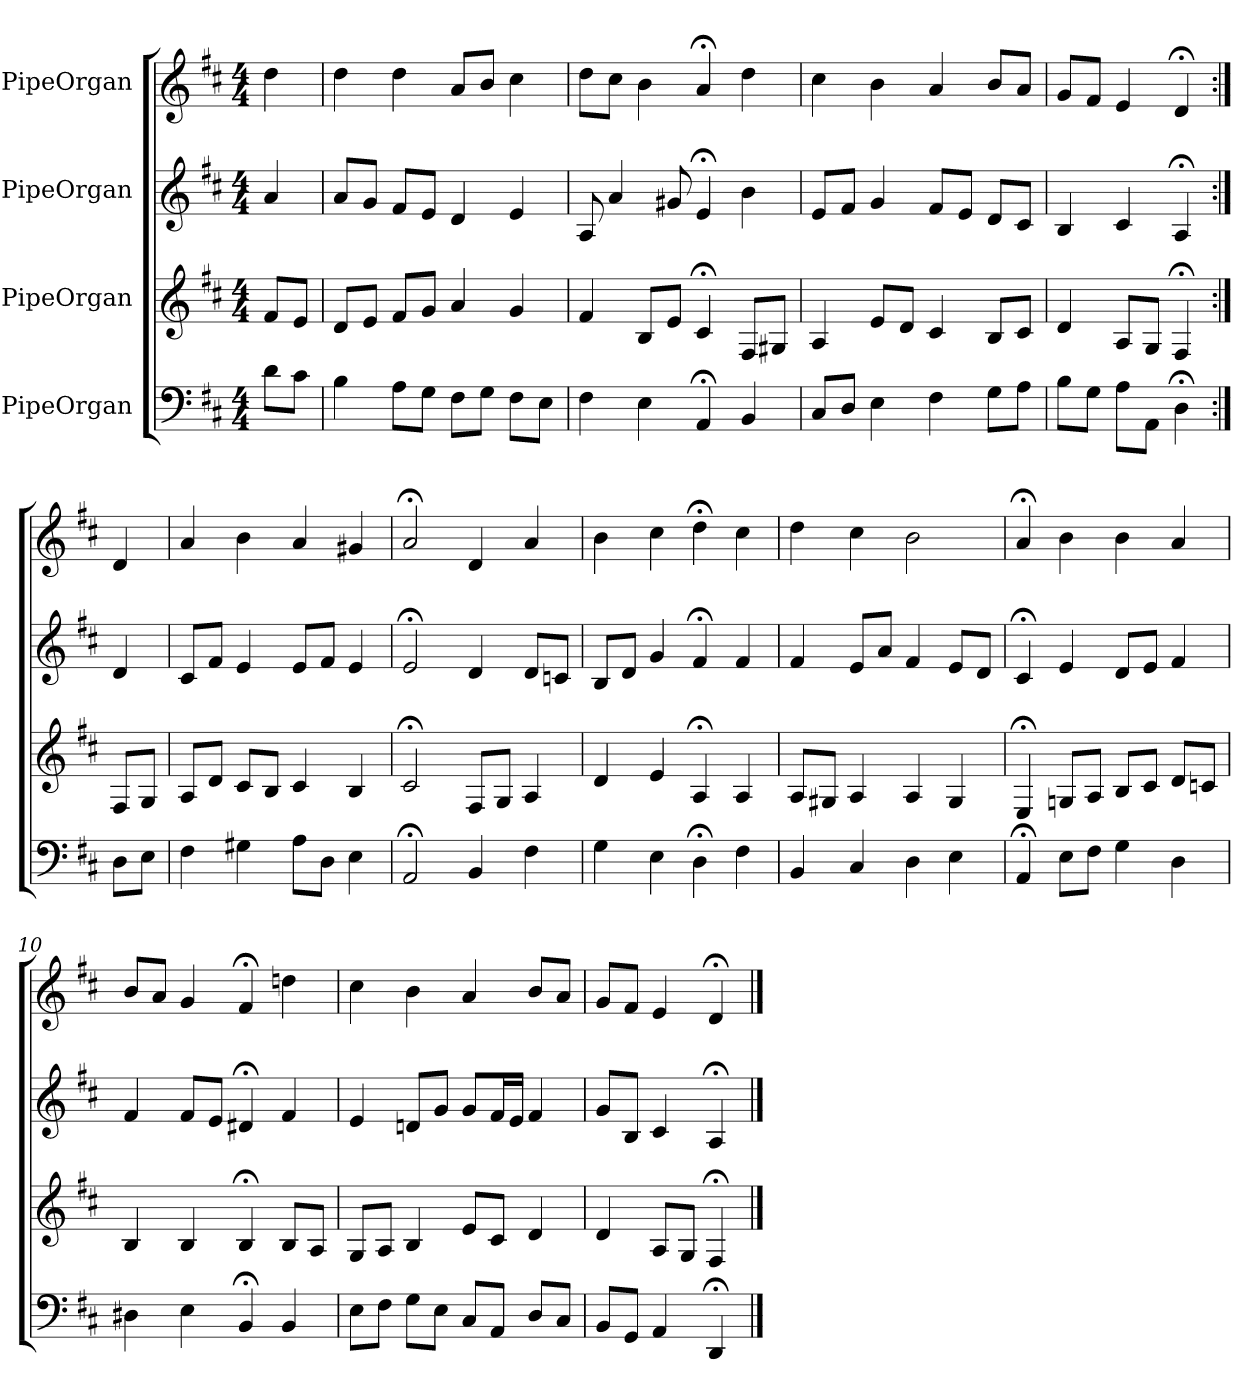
**kern	**kern	**kern	**kern
*part4	*part3	*part2	*part1
*staff4	*staff3	*staff2	*staff1
*I"PipeOrgan	*I"PipeOrgan	*I"PipeOrgan	*I"PipeOrgan
*k[f#c#]	*k[f#c#]	*k[f#c#]	*k[f#c#]
*D:	*D:	*D:	*D:
*M4/4	*M4/4	*M4/4	*M4/4
*MM60	*MM60	*MM60	*MM60
=	=	=	=
8dL	8f#L	4a	4dd
8c#J	8eJ	.	.
=1	=1	=1	=1
4B	8dL	8aL	4dd
.	8eJ	8gJ	.
8AL	8f#L	8f#L	4dd
8GJ	8gJ	8eJ	.
8F#L	4a	4d	8aL
8GJ	.	.	8bJ
8F#L	4g	4e	4cc#
8EJ	.	.	.
=2	=2	=2	=2
4F#	4f#	8A	8ddL
.	.	4a	8cc#J
4E	8BL	.	4b
.	8eJ	8g#X	.
4AA;<	4c#;<	4e;<	4a;<
4BB	8F#L	4b	4dd
.	8G#XJ	.	.
=3	=3	=3	=3
8C#L	4A	8eL	4cc#
8DJ	.	8f#J	.
4E	8eL	4g	4b
.	8dJ	.	.
4F#	4c#	8f#L	4a
.	.	8eJ	.
8GL	8BL	8dL	8bL
8AJ	8c#J	8c#J	8aJ
=4	=4	=4	=4
8BL	4d	4B	8gL
8GJ	.	.	8f#J
8AL	8AL	4c#	4e
8AAJ	8GJ	.	.
4D;<	4F#;<	4A;<	4d;<
=:|!	=:|!	=:|!	=:|!
8DL	8F#L	4d	4d
8EJ	8GJ	.	.
=5	=5	=5	=5
4F#	8AL	8c#L	4a
.	8dJ	8f#J	.
4G#X	8c#L	4e	4b
.	8BJ	.	.
8AL	4c#	8eL	4a
8DJ	.	8f#J	.
4E	4B	4e	4g#X
=6	=6	=6	=6
2AA;<	2c#;<	2e;<	2a;<
4BB	8F#L	4d	4d
.	8GJ	.	.
4F#	4A	8dL	4a
.	.	8cnJ	.
=7	=7	=7	=7
4G	4d	8BL	4b
.	.	8dJ	.
4E	4e	4g	4cc#
4D;<	4A;<	4f#;<	4dd;<
4F#	4A	4f#	4cc#
=8	=8	=8	=8
4BB	8AL	4f#	4dd
.	8G#XJ	.	.
4C#	4A	8eL	4cc#
.	.	8aJ	.
4D	4A	4f#	2b
4E	4G#	8eL	.
.	.	8dJ	.
=9	=9	=9	=9
4AA;<	4E;<	4c#;<	4a;<
8EL	8GnL	4e	4b
8F#J	8AJ	.	.
4G	8BL	8dL	4b
.	8c#J	8eJ	.
4D	8dL	4f#	4a
.	8cnJ	.	.
=10	=10	=10	=10
4D#X	4B	4f#	8bL
.	.	.	8aJ
4E	4B	8f#L	4g
.	.	8eJ	.
4BB;<	4B;<	4d#X;<	4f#;<
4BB	8BL	4f#	4ddn
.	8AJ	.	.
=11	=11	=11	=11
8EL	8GL	4e	4cc#
8F#J	8AJ	.	.
8GL	4B	8dnL	4b
8EJ	.	8gJ	.
8C#L	8eL	8gL	4a
8AAJ	8c#J	16f#L	.
.	.	16eJJ	.
8DL	4d	4f#	8bL
8C#J	.	.	8aJ
=12	=12	=12	=12
8BBL	4d	8gL	8gL
8GGJ	.	8BJ	8f#J
4AA	8AL	4c#	4e
.	8GJ	.	.
4DD;<	4F#;<	4A;<	4d;<
==	==	==	==
*-	*-	*-	*-
